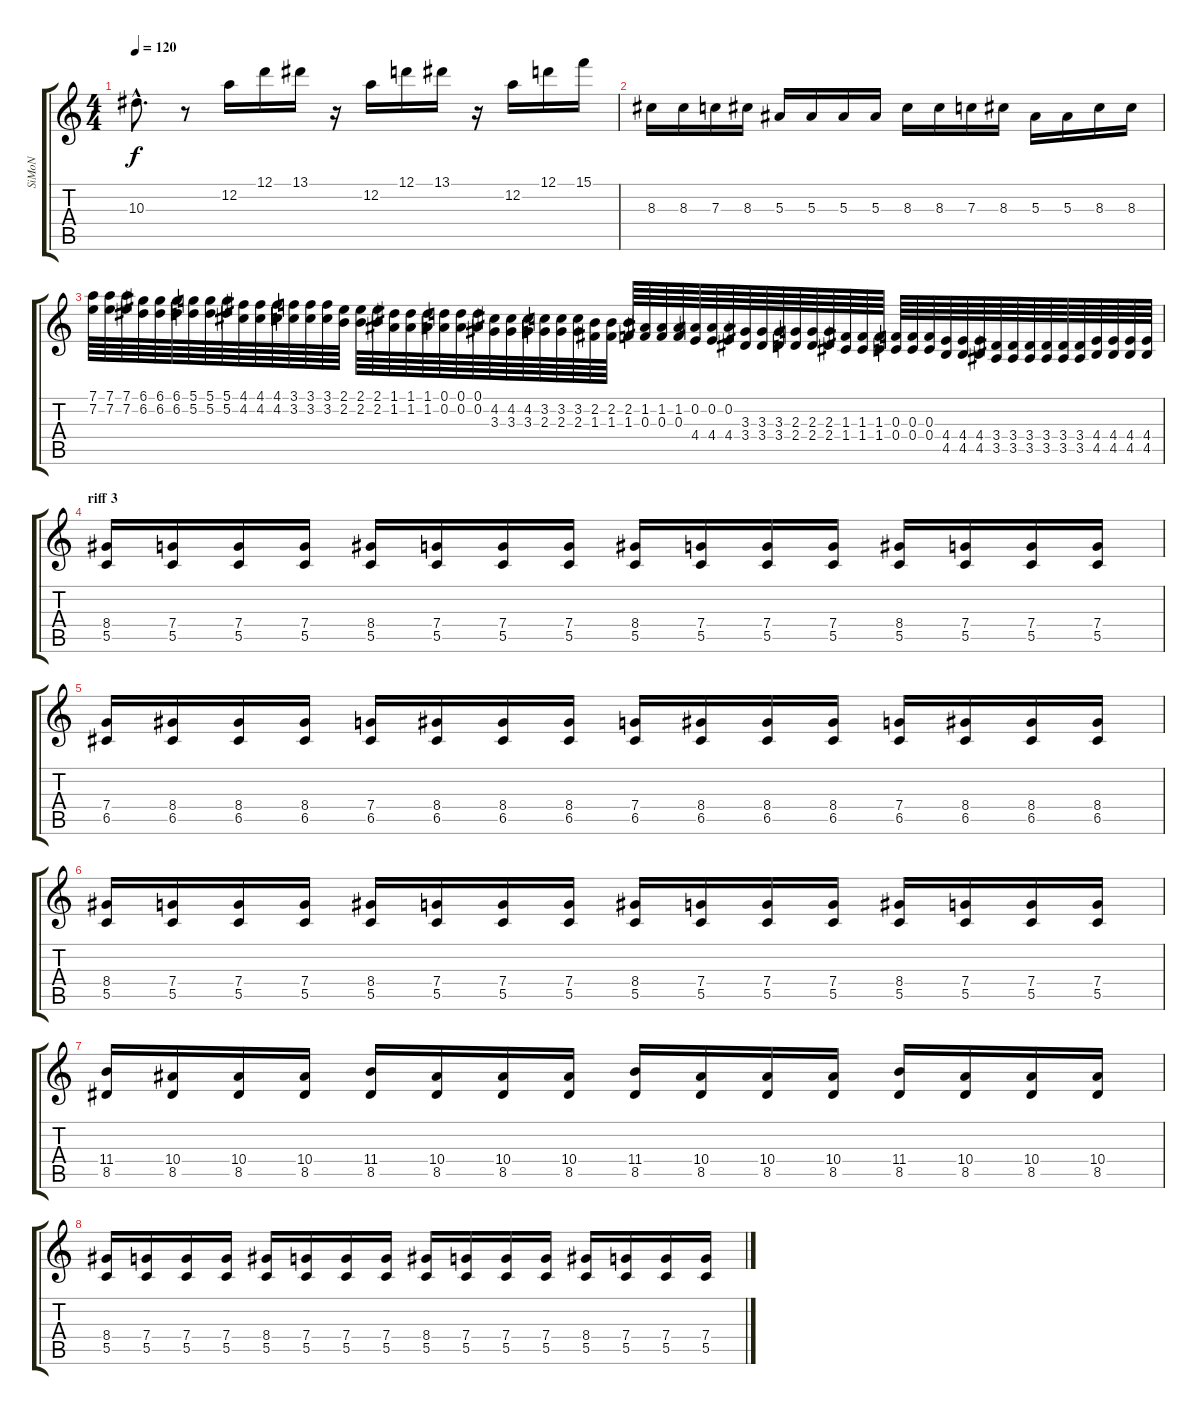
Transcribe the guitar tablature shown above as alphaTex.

\track ("SiMoN" "SiMoN") {instrument distortionguitar}
\staff {score tabs}
\tuning (D4 A3 F3 C3 G2 C2) {hide}
\ts (4 4)
\tempo 120
\clef g2
\ks c
10.3{hac}.8{d dy f} r.8 12.2.16 12.1.16 13.1.16 r.16 12.2.16 12.1.16 13.1.16 r.16 12.2.16 12.1.16 15.1.16 |
8.3.16 8.3.16 7.3.16 8.3.16 5.3.16 5.3.16 5.3.16 5.3.16 8.3.16 8.3.16 7.3.16 8.3.16 5.3.16 5.3.16 8.3.16 8.3.16 |
(7.1 7.2).64 (7.1 7.2).64 (7.1 7.2).64 (6.1 6.2).64 (6.1 6.2).64 (6.1 6.2).64 (5.1 5.2).64 (5.1 5.2).64 (5.1 5.2).64 (4.1 4.2).64 (4.1 4.2).64 (4.1 4.2).64 (3.1 3.2).64 (3.1 3.2).64 (3.1 3.2).64 (2.1 2.2).64 (2.1 2.2).64 (2.1 2.2).64 (1.1 1.2).64 (1.1 1.2).64 (1.1 1.2).64 (0.1 0.2).64 (0.1 0.2).64 (0.1 0.2).64 (4.2 3.3).64 (4.2 3.3).64 (4.2 3.3).64 (3.2 2.3).64 (3.2 2.3).64 (3.2 2.3).64 (2.2 1.3).64 (2.2 1.3).64 (2.2 1.3).64 (1.2 0.3).64 (1.2 0.3).64 (1.2 0.3).64 (0.2 4.4).64 (0.2 4.4).64 (0.2 4.4).64 (3.3 3.4).64 (3.3 3.4).64 (3.3 3.4).64 (2.3 2.4).64 (2.3 2.4).64 (2.3 2.4).64 (1.3 1.4).64 (1.3 1.4).64 (1.3 1.4).64 (0.3 0.4).64 (0.3 0.4).64 (0.3 0.4).64 (4.4 4.5).64 (4.4 4.5).64 (4.4 4.5).64 (3.4 3.5).64 (3.4 3.5).64 (3.4 3.5).64 (3.4 3.5).64 (3.4 3.5).64 (3.4 3.5).64 (4.4 4.5).64 (4.4 4.5).64 (4.4 4.5).64 (4.4 4.5).64 |
\section ("" "riff 3")
(8.4 5.5).16 (7.4 5.5).16 (7.4 5.5).16 (7.4 5.5).16 (8.4 5.5).16 (7.4 5.5).16 (7.4 5.5).16 (7.4 5.5).16 (8.4 5.5).16 (7.4 5.5).16 (7.4 5.5).16 (7.4 5.5).16 (8.4 5.5).16 (7.4 5.5).16 (7.4 5.5).16 (7.4 5.5).16 |
(7.4 6.5).16 (8.4 6.5).16 (8.4 6.5).16 (8.4 6.5).16 (7.4 6.5).16 (8.4 6.5).16 (8.4 6.5).16 (8.4 6.5).16 (7.4 6.5).16 (8.4 6.5).16 (8.4 6.5).16 (8.4 6.5).16 (7.4 6.5).16 (8.4 6.5).16 (8.4 6.5).16 (8.4 6.5).16 |
(8.4 5.5).16 (7.4 5.5).16 (7.4 5.5).16 (7.4 5.5).16 (8.4 5.5).16 (7.4 5.5).16 (7.4 5.5).16 (7.4 5.5).16 (8.4 5.5).16 (7.4 5.5).16 (7.4 5.5).16 (7.4 5.5).16 (8.4 5.5).16 (7.4 5.5).16 (7.4 5.5).16 (7.4 5.5).16 |
(11.4 8.5).16 (10.4 8.5).16 (10.4 8.5).16 (10.4 8.5).16 (11.4 8.5).16 (10.4 8.5).16 (10.4 8.5).16 (10.4 8.5).16 (11.4 8.5).16 (10.4 8.5).16 (10.4 8.5).16 (10.4 8.5).16 (11.4 8.5).16 (10.4 8.5).16 (10.4 8.5).16 (10.4 8.5).16 |
(8.4 5.5).16 (7.4 5.5).16 (7.4 5.5).16 (7.4 5.5).16 (8.4 5.5).16 (7.4 5.5).16 (7.4 5.5).16 (7.4 5.5).16 (8.4 5.5).16 (7.4 5.5).16 (7.4 5.5).16 (7.4 5.5).16 (8.4 5.5).16 (7.4 5.5).16 (7.4 5.5).16 (7.4 5.5).16
